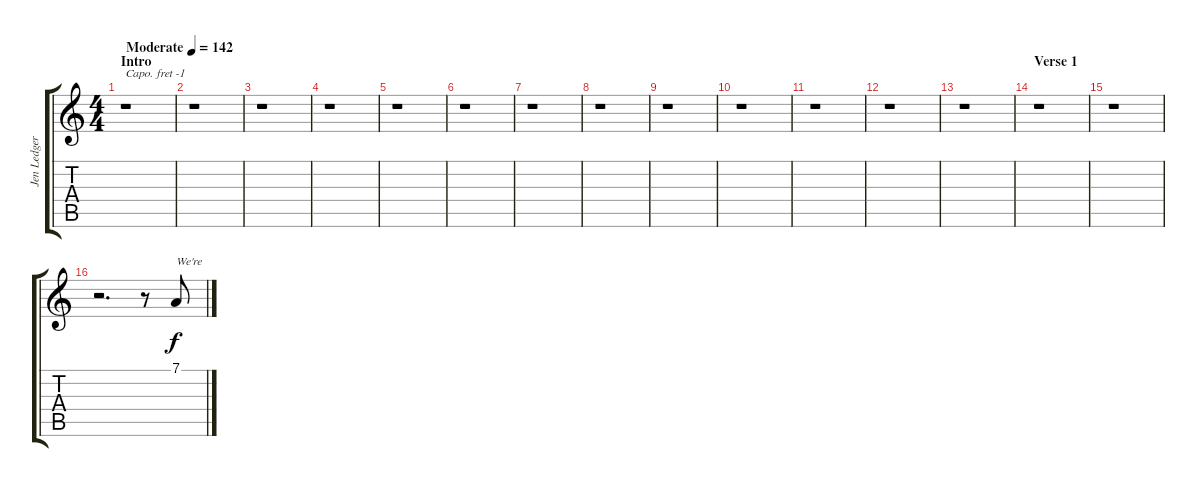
\track ("Jen Ledger (Vocals)" "Jen Ledger") {instrument sopranosax}
\staff {score tabs}
\capo -1
\tuning (Eb4 Bb3 Gb3 Db3 Ab2 Db2) {hide}
\ts (4 4)
\section ("" "Intro")
\tempo (142 "Moderate")
\clef g2
\ks c
r.1{dy f instrument sopranosax} |
r.1 |
r.1 |
r.1 |
r.1 |
r.1 |
r.1 |
r.1 |
r.1 |
r.1 |
r.1 |
r.1 |
r.1 |
\section ("" "Verse 1")
r.1 |
r.1 |
r.2{d} r.8 7.1.8{txt "We're"}
